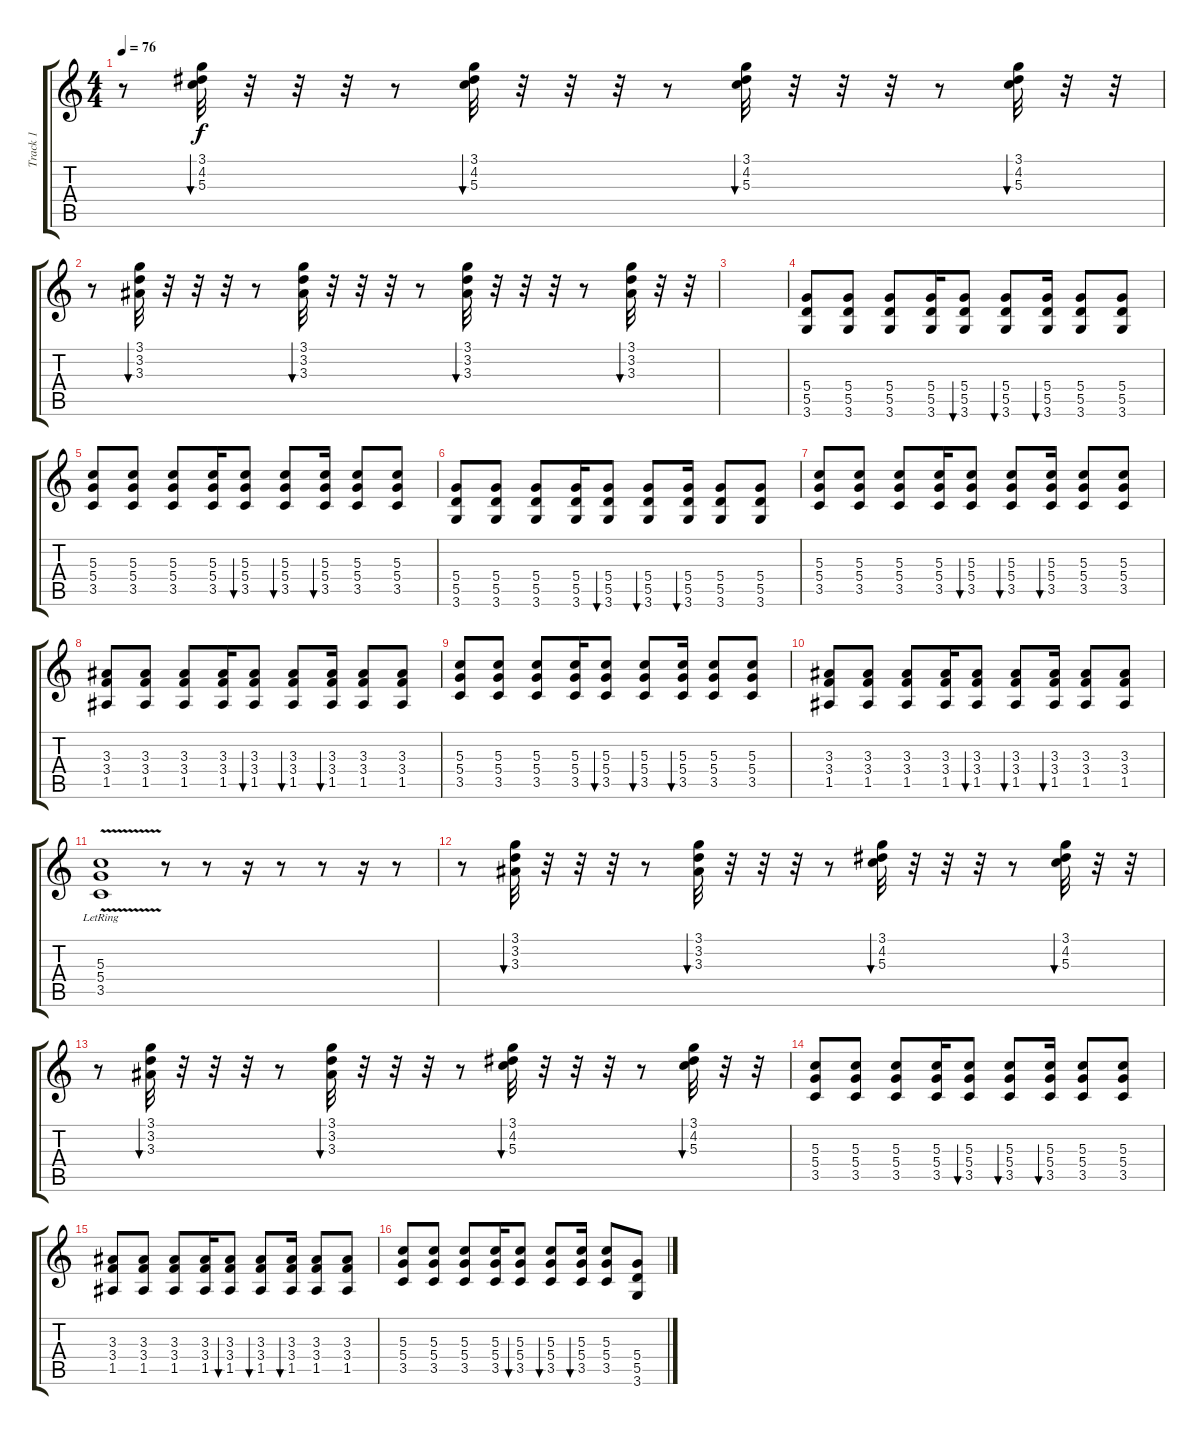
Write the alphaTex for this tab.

\track ("Track 1" "Track 1") {instrument overdrivenguitar}
\staff {score tabs}
\tuning (E4 B3 G3 D3 A2 E2) {hide}
\ts (4 4)
\tempo 76
\clef g2
\ks c
r.8{dy f} (3.1 4.2 5.3).32{bu 60} r.32 r.32 r.32 r.8 (3.1 4.2 5.3).32{bu 60} r.32 r.32 r.32 r.8 (3.1 4.2 5.3).32{bu 60} r.32 r.32 r.32 r.8 (3.1 4.2 5.3).32{bu 60} r.32 r.32 |
r.8 (3.1 3.2 3.3).32{bu 60} r.32 r.32 r.32 r.8 (3.1 3.2 3.3).32{bu 60} r.32 r.32 r.32 r.8 (3.1 3.2 3.3).32{bu 60} r.32 r.32 r.32 r.8 (3.1 3.2 3.3).32{bu 60} r.32 r.32 |
|
(5.4 5.5 3.6).8{volume 10 instrument distortionguitar} (5.4 5.5 3.6).8 (5.4 5.5 3.6).8 (5.4 5.5 3.6).16 (5.4 5.5 3.6).8{bu 60} (5.4 5.5 3.6).8{bu 60} (5.4 5.5 3.6).16{bu 60} (5.4 5.5 3.6).8 (5.4 5.5 3.6).8 |
(5.3 5.4 3.5).8 (5.3 5.4 3.5).8 (5.3 5.4 3.5).8 (5.3 5.4 3.5).16 (5.3 5.4 3.5).8{bu 60} (5.3 5.4 3.5).8{bu 60} (5.3 5.4 3.5).16{bu 60} (5.3 5.4 3.5).8 (5.3 5.4 3.5).8 |
(5.4 5.5 3.6).8 (5.4 5.5 3.6).8 (5.4 5.5 3.6).8 (5.4 5.5 3.6).16 (5.4 5.5 3.6).8{bu 60} (5.4 5.5 3.6).8{bu 60} (5.4 5.5 3.6).16{bu 60} (5.4 5.5 3.6).8 (5.4 5.5 3.6).8 |
(5.3 5.4 3.5).8 (5.3 5.4 3.5).8 (5.3 5.4 3.5).8 (5.3 5.4 3.5).16 (5.3 5.4 3.5).8{bu 60} (5.3 5.4 3.5).8{bu 60} (5.3 5.4 3.5).16{bu 60} (5.3 5.4 3.5).8 (5.3 5.4 3.5).8 |
(3.3 3.4 1.5).8 (3.3 3.4 1.5).8 (3.3 3.4 1.5).8 (3.3 3.4 1.5).16 (3.3 3.4 1.5).8{bu 60} (3.3 3.4 1.5).8{bu 60} (3.3 3.4 1.5).16{bu 60} (3.3 3.4 1.5).8 (3.3 3.4 1.5).8 |
(5.3 5.4 3.5).8 (5.3 5.4 3.5).8 (5.3 5.4 3.5).8 (5.3 5.4 3.5).16 (5.3 5.4 3.5).8{bu 60} (5.3 5.4 3.5).8{bu 60} (5.3 5.4 3.5).16{bu 60} (5.3 5.4 3.5).8 (5.3 5.4 3.5).8 |
(3.3 3.4 1.5).8 (3.3 3.4 1.5).8 (3.3 3.4 1.5).8 (3.3 3.4 1.5).16 (3.3 3.4 1.5).8{bu 60} (3.3 3.4 1.5).8{bu 60} (3.3 3.4 1.5).16{bu 60} (3.3 3.4 1.5).8 (3.3 3.4 1.5).8 |
(5.3{v lr} 5.4{v lr} 3.5{v lr}).1 r.8 r.8 r.16 r.8 r.8 r.16 r.8 |
r.8 (3.1 3.2 3.3).32{bu 60} r.32 r.32 r.32 r.8 (3.1 3.2 3.3).32{bu 60} r.32 r.32 r.32 r.8 (3.1 4.2 5.3).32{bu 60} r.32 r.32 r.32 r.8 (3.1 4.2 5.3).32{bu 60} r.32 r.32 |
r.8 (3.1 3.2 3.3).32{bu 60} r.32 r.32 r.32 r.8 (3.1 3.2 3.3).32{bu 60} r.32 r.32 r.32 r.8 (3.1 4.2 5.3).32{bu 60} r.32 r.32 r.32 r.8 (3.1 4.2 5.3).32{bu 60} r.32 r.32 |
(5.3 5.4 3.5).8{volume 12 instrument distortionguitar} (5.3 5.4 3.5).8 (5.3 5.4 3.5).8 (5.3 5.4 3.5).16 (5.3 5.4 3.5).8{bu 60} (5.3 5.4 3.5).8{bu 60} (5.3 5.4 3.5).16{bu 60} (5.3 5.4 3.5).8 (5.3 5.4 3.5).8 |
(3.3 3.4 1.5).8 (3.3 3.4 1.5).8 (3.3 3.4 1.5).8 (3.3 3.4 1.5).16 (3.3 3.4 1.5).8{bu 60} (3.3 3.4 1.5).8{bu 60} (3.3 3.4 1.5).16{bu 60} (3.3 3.4 1.5).8 (3.3 3.4 1.5).8 |
(5.3 5.4 3.5).8 (5.3 5.4 3.5).8 (5.3 5.4 3.5).8 (5.3 5.4 3.5).16 (5.3 5.4 3.5).8{bu 60} (5.3 5.4 3.5).8{bu 60} (5.3 5.4 3.5).16{bu 60} (5.3 5.4 3.5).8 (5.4 5.5 3.6).8
